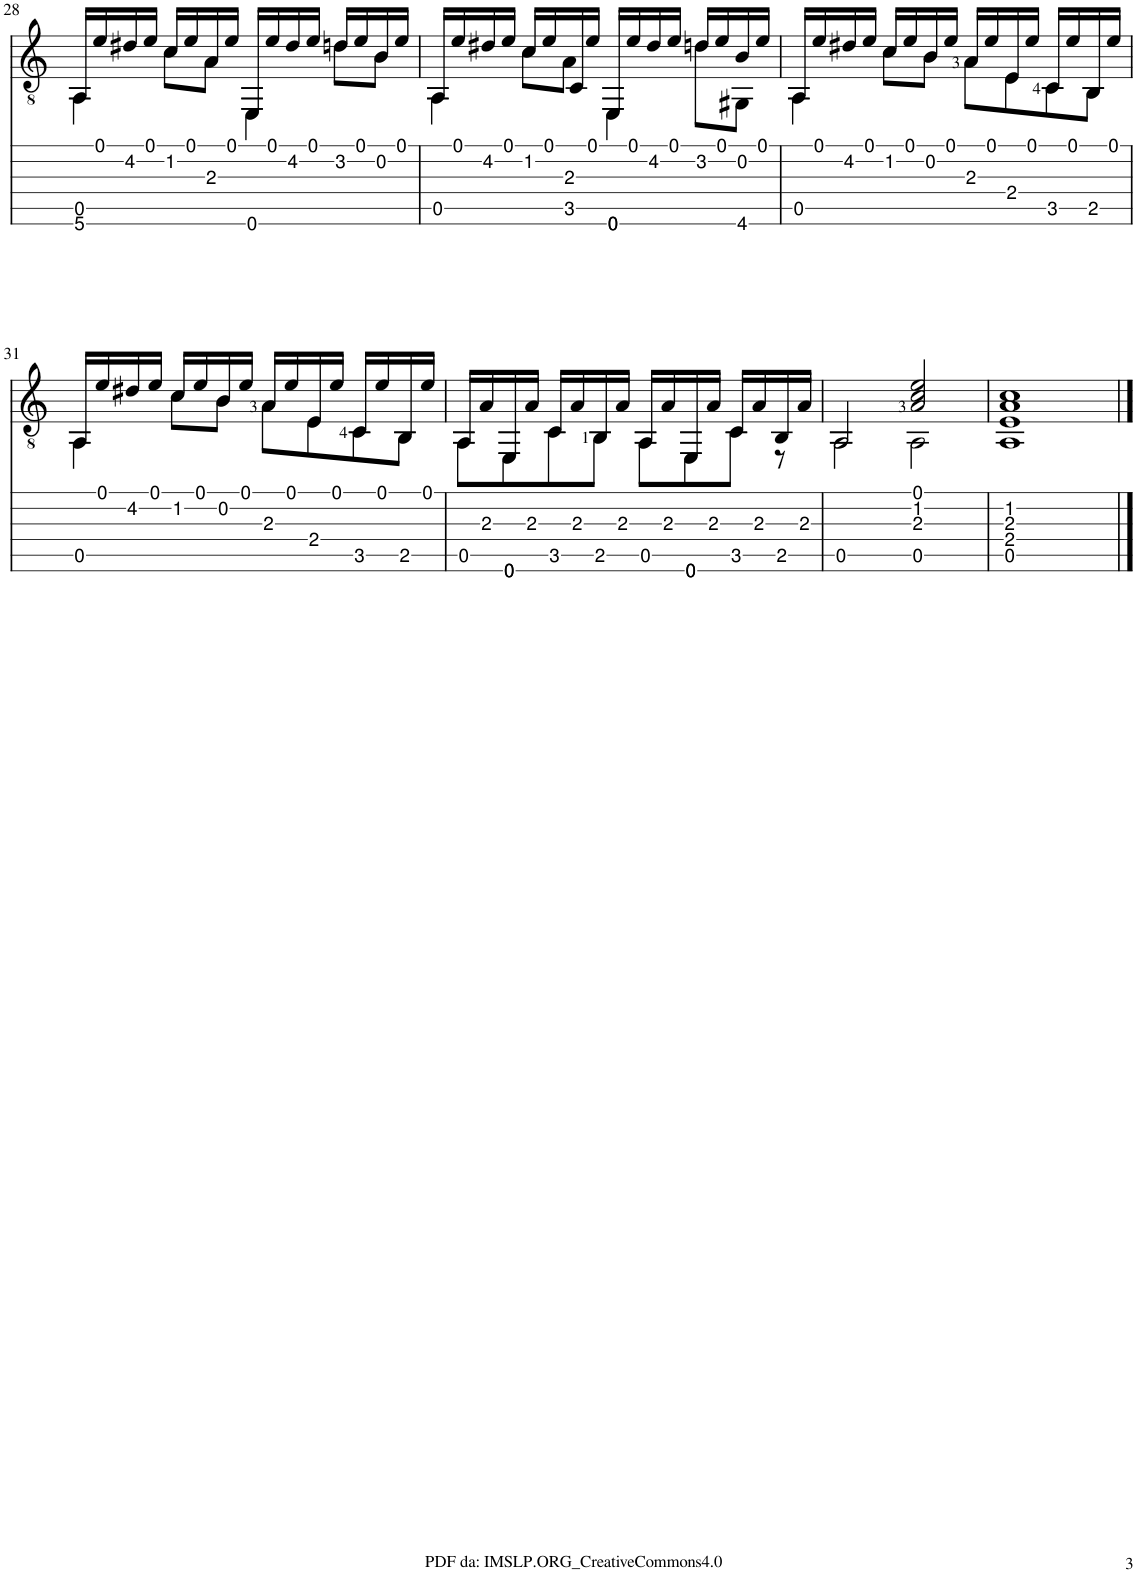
**kern	**kern
*part1	*part1
*staff2	*staff1
*I"Guitar	*
*I'Guit.	*
!!LO:PB:g=z
*	*clefGv2
*k[]	*k[]
*M4/4	*M4/4
*met(c)	*met(c)
=28	=28
*^	*^
16AALL	4AA	16AA/LL	4AA\
16eJ	.	16e/	.
16d#L	.	16d#X/	.
16eJJ	.	16e/JJ	.
16cLL	8cL	16c/LL	8c\L
16eJ	.	16e/	.
16AL	8AJ	16A/	8A\J
16eJJ	.	16e/JJ	.
16EELL	4EE	16EE/LL	4EE\
16eJ	.	16e/	.
16d#L	.	16d#/	.
16eJJ	.	16e/JJ	.
16dLL	8dL	16dn/LL	8d\L
16eJ	.	16e/	.
16BL	8BJ	16B/	8B\J
16eJJ	.	16e/JJ	.
=29	=29	=29	=29
16AALL	4AA	16AA/LL	4AA\
16eJ	.	16e/	.
16d#XL	.	16d#X/	.
16eJJ	.	16e/JJ	.
16cLL	8cL	16c/LL	8c\L
16eJ	.	16e/	.
16CL	8AJ	16C/	8A\J
16eJJ	.	16e/JJ	.
16EELL	4EE	16EE/LL	4EE\
16eJ	.	16e/	.
16d#L	.	16d#/	.
16eJJ	.	16e/JJ	.
16dnLL	8dL	16dn/LL	8d\L
16eJ	.	16e/	.
16BL	8GG#J	16B/	8GG#X\J
16eJJ	.	16e/JJ	.
=30	=30	=30	=30
16AALL	4AA	16AA/LL	4AA\
16eJ	.	16e/	.
16d#L	.	16d#X/	.
16eJJ	.	16e/JJ	.
16cLL	8cL	16c/LL	8c\L
16eJ	.	16e/	.
16BL	8BJ	16B/	8B\J
16eJJ	.	16e/JJ	.
16ALL	8AL	16A/LL	8A\L
16eJ	.	16e/	.
16EL	8EJ	16E/	8E\
16eJJ	.	16e/JJ	.
16CLL	8CL	16C/LL	8C\
16eJ	.	16e/	.
16BBL	8BBJ	16BB/	8BB\J
16eJJ	.	16e/JJ	.
!!LO:LB:g=z	!!
=31	=31	=31	=31
16AALL	4AA	16AA/LL	4AA\
16eJ	.	16e/	.
16d#XL	.	16d#X/	.
16eJJ	.	16e/JJ	.
16cLL	8cL	16c/LL	8c\L
16eJ	.	16e/	.
16BL	8BJ	16B/	8B\J
16eJJ	.	16e/JJ	.
16ALL	8AL	16A/LL	8A\L
16eJ	.	16e/	.
16EL	8EJ	16E/	8E\
16eJJ	.	16e/JJ	.
16CLL	8CL	16C/LL	8C\
16eJ	.	16e/	.
16BBL	8BBJ	16BB/	8BB\J
16eJJ	.	16e/JJ	.
=32	=32	=32	=32
16AALL	8AAL	16AA/LL	8AA\L
16AJ	.	16A/	.
16EEL	8EEJ	16EE/	8EE\
16AJJ	.	16A/JJ	.
16CLL	8CL	16C/LL	8C\
16AJ	.	16A/	.
16BBL	8BBJ	16BB/	8BB\J
16AJJ	.	16A/JJ	.
16AALL	8AAL	16AA/LL	8AA\L
16AJ	.	16A/	.
16EEL	8EEJ	16EE/	8EE\
16AJJ	.	16A/JJ	.
16CLL	8C	16C/LL	8C\J
16AJ	.	16A/	.
16BBL	8r	16BB/	8r
16AJJ	.	16A/JJ	.
=33	=33	=33	=33
2AA	2AA	2AA/	2AA\
2A 2c 2e	2AA	2A/ 2c/ 2e/	2AA\
*v	*v	*	*
*	*v	*v
=34	=34
1AA 1E 1A 1c	1AA 1E 1A 1c
==	==
*-	*-
